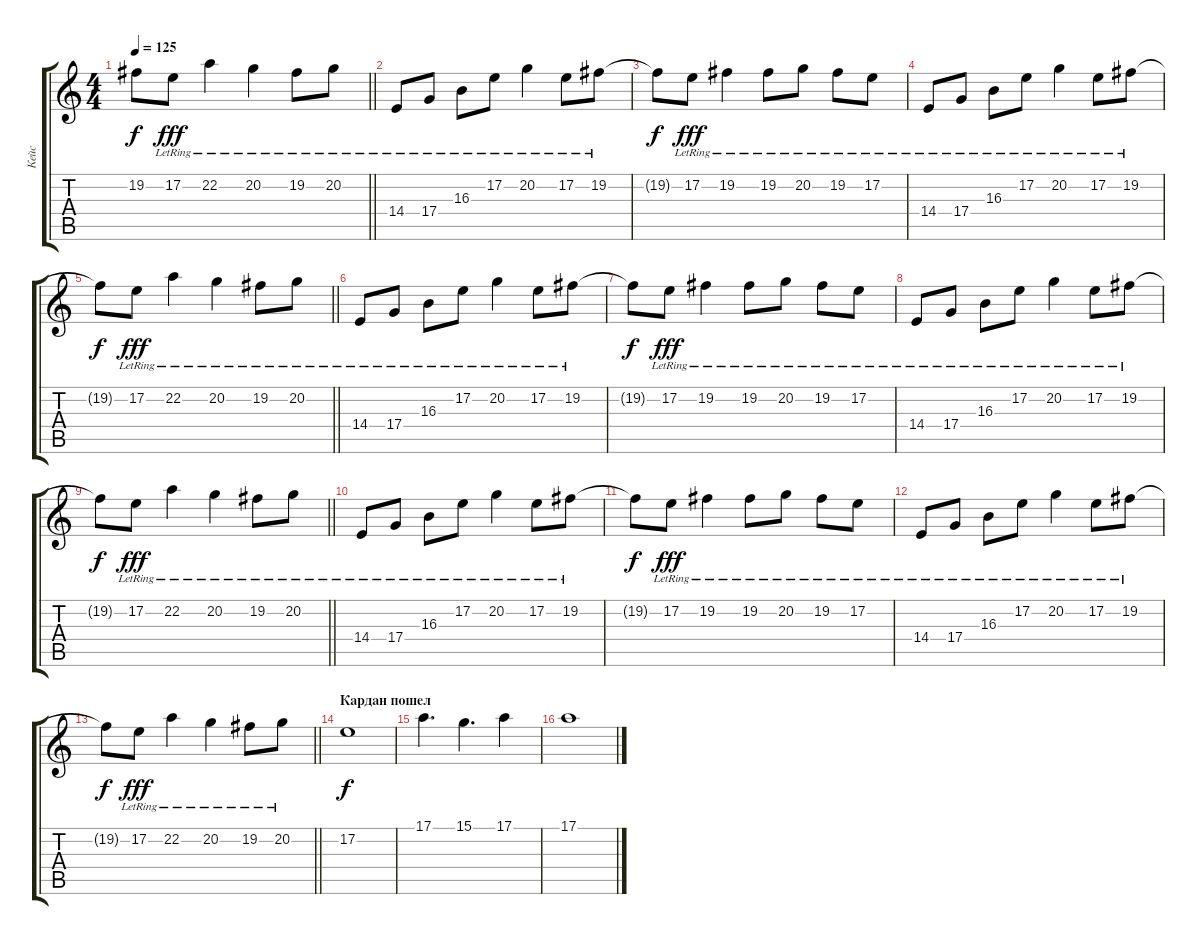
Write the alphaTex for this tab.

\track ("Кейс" "Кейс") {instrument brightacousticpiano}
\staff {score tabs}
\tuning (E4 B3 G3 D3 A2 E2) {hide}
\ts (4 4)
\tempo 125
\clef g2
\barLineRight lightlight
\ks c
19.2{t}.8{dy f} 17.2{lr}.8{dy fff} 22.2{lr}.4 20.2{lr}.4 19.2{lr}.8 20.2{lr}.8 |
14.4{lr}.8 17.4{lr}.8 16.3{lr}.8 17.2{lr}.8 20.2{lr}.4 17.2{lr}.8 19.2{lr}.8 |
19.2{t}.8{dy f} 17.2{lr}.8{dy fff} 19.2{lr}.4 19.2{lr}.8 20.2{lr}.8 19.2{lr}.8 17.2{lr}.8 |
14.4{lr}.8 17.4{lr}.8 16.3{lr}.8 17.2{lr}.8 20.2{lr}.4 17.2{lr}.8 19.2{lr}.8 |
\barLineRight lightlight
19.2{t}.8{dy f} 17.2{lr}.8{dy fff} 22.2{lr}.4 20.2{lr}.4 19.2{lr}.8 20.2{lr}.8 |
14.4{lr}.8 17.4{lr}.8 16.3{lr}.8 17.2{lr}.8 20.2{lr}.4 17.2{lr}.8 19.2{lr}.8 |
19.2{t}.8{dy f} 17.2{lr}.8{dy fff} 19.2{lr}.4 19.2{lr}.8 20.2{lr}.8 19.2{lr}.8 17.2{lr}.8 |
14.4{lr}.8 17.4{lr}.8 16.3{lr}.8 17.2{lr}.8 20.2{lr}.4 17.2{lr}.8 19.2{lr}.8 |
\barLineRight lightlight
19.2{t}.8{dy f} 17.2{lr}.8{dy fff} 22.2{lr}.4 20.2{lr}.4 19.2{lr}.8 20.2{lr}.8 |
14.4{lr}.8 17.4{lr}.8 16.3{lr}.8 17.2{lr}.8 20.2{lr}.4 17.2{lr}.8 19.2{lr}.8 |
19.2{t}.8{dy f} 17.2{lr}.8{dy fff} 19.2{lr}.4 19.2{lr}.8 20.2{lr}.8 19.2{lr}.8 17.2{lr}.8 |
14.4{lr}.8 17.4{lr}.8 16.3{lr}.8 17.2{lr}.8 20.2{lr}.4 17.2{lr}.8 19.2{lr}.8 |
\barLineRight lightlight
19.2{t}.8{dy f} 17.2{lr}.8{dy fff} 22.2{lr}.4 20.2{lr}.4 19.2{lr}.8 20.2{lr}.8 |
\section ("" "Кардан пошел")
17.2.1{dy f instrument celesta} |
17.1.4{d} 15.1.4{d} 17.1.4 |
17.1.1
